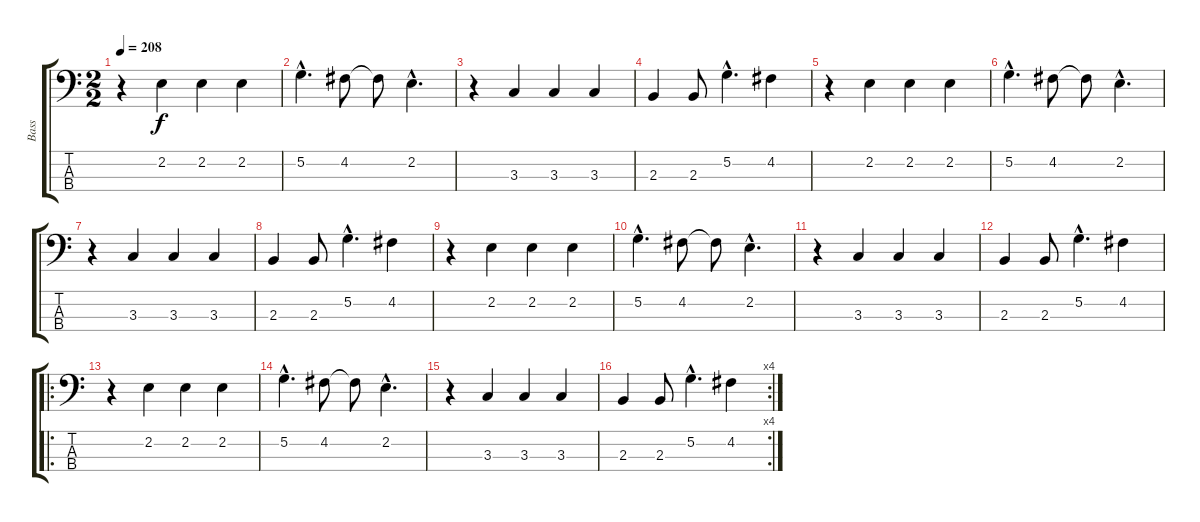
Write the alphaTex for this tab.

\track ("Bass" "Bass") {instrument electricbassfinger}
\staff {score tabs}
\tuning (G2 D2 A1 E1) {hide}
\ts (2 2)
\tempo 208
\clef f4
\ks c
r.4{dy f} 2.2.4 2.2.4 2.2.4 |
5.2{hac}.4{d} 4.2.8 4.2{t}.8 2.2{hac}.4{d} |
r.4 3.3.4 3.3.4 3.3.4 |
2.3.4 2.3.8 5.2{hac}.4{d} 4.2.4 |
r.4 2.2.4 2.2.4 2.2.4 |
5.2{hac}.4{d} 4.2.8 4.2{t}.8 2.2{hac}.4{d} |
r.4 3.3.4 3.3.4 3.3.4 |
2.3.4 2.3.8 5.2{hac}.4{d} 4.2.4 |
r.4 2.2.4 2.2.4 2.2.4 |
5.2{hac}.4{d} 4.2.8 4.2{t}.8 2.2{hac}.4{d} |
r.4 3.3.4 3.3.4 3.3.4 |
2.3.4 2.3.8 5.2{hac}.4{d} 4.2.4 |
\ro
r.4 2.2.4 2.2.4 2.2.4 |
5.2{hac}.4{d} 4.2.8 4.2{t}.8 2.2{hac}.4{d} |
r.4 3.3.4 3.3.4 3.3.4 |
\rc 4
2.3.4 2.3.8 5.2{hac}.4{d} 4.2.4
